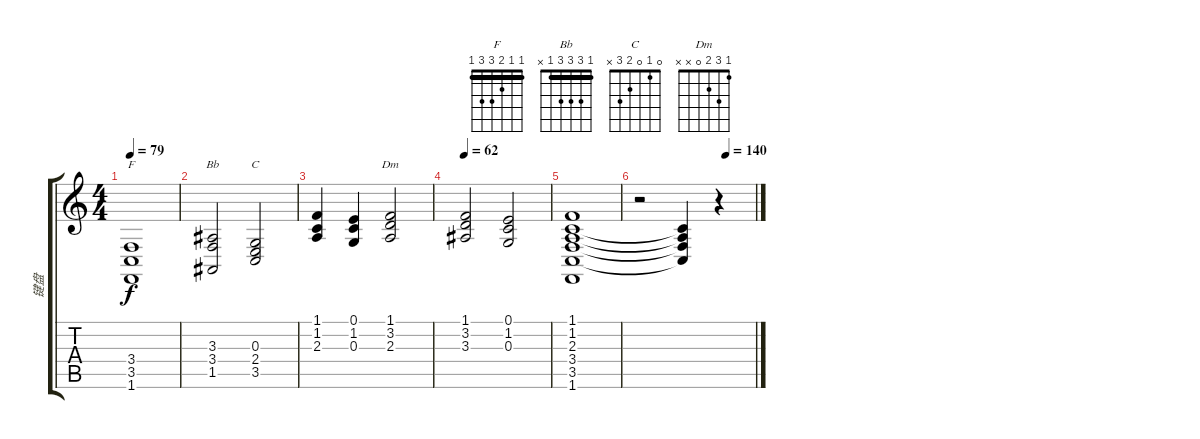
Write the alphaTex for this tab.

\track ("键盘" "键盘") {instrument pad8sweep}
\staff {score tabs}
\tuning (E4 B3 G3 D3 A2 E2) {hide}
\chord ("F" 1 1 2 3 3 1) {barre 1}
\chord ("Bb" 1 3 3 3 1 x) {barre 1}
\chord ("C" 0 1 0 2 3 x)
\chord ("Dm" 1 3 2 0 x x)
\ts (4 4)
\tempo 79
\clef g2
\ks c
(3.4 3.5 1.6).1{ch "F" dy f} |
(3.3 3.4 1.5).2{ch "Bb"} (0.3 2.4 3.5).2{ch "C"} |
(1.1 1.2 2.3).4 (0.1 1.2 0.3).4 (1.1 3.2 2.3).2{ch "Dm"} |
\tempo 62
(1.1 3.2 3.3).2 (0.1 1.2 0.3).2 |
(1.1 1.2 2.3 3.4 3.5 1.6).1 |
\tempo (140 0.75)
r.2 (1.2{t} 2.3{t} 3.4{t} 3.5{t}).4 r.4
